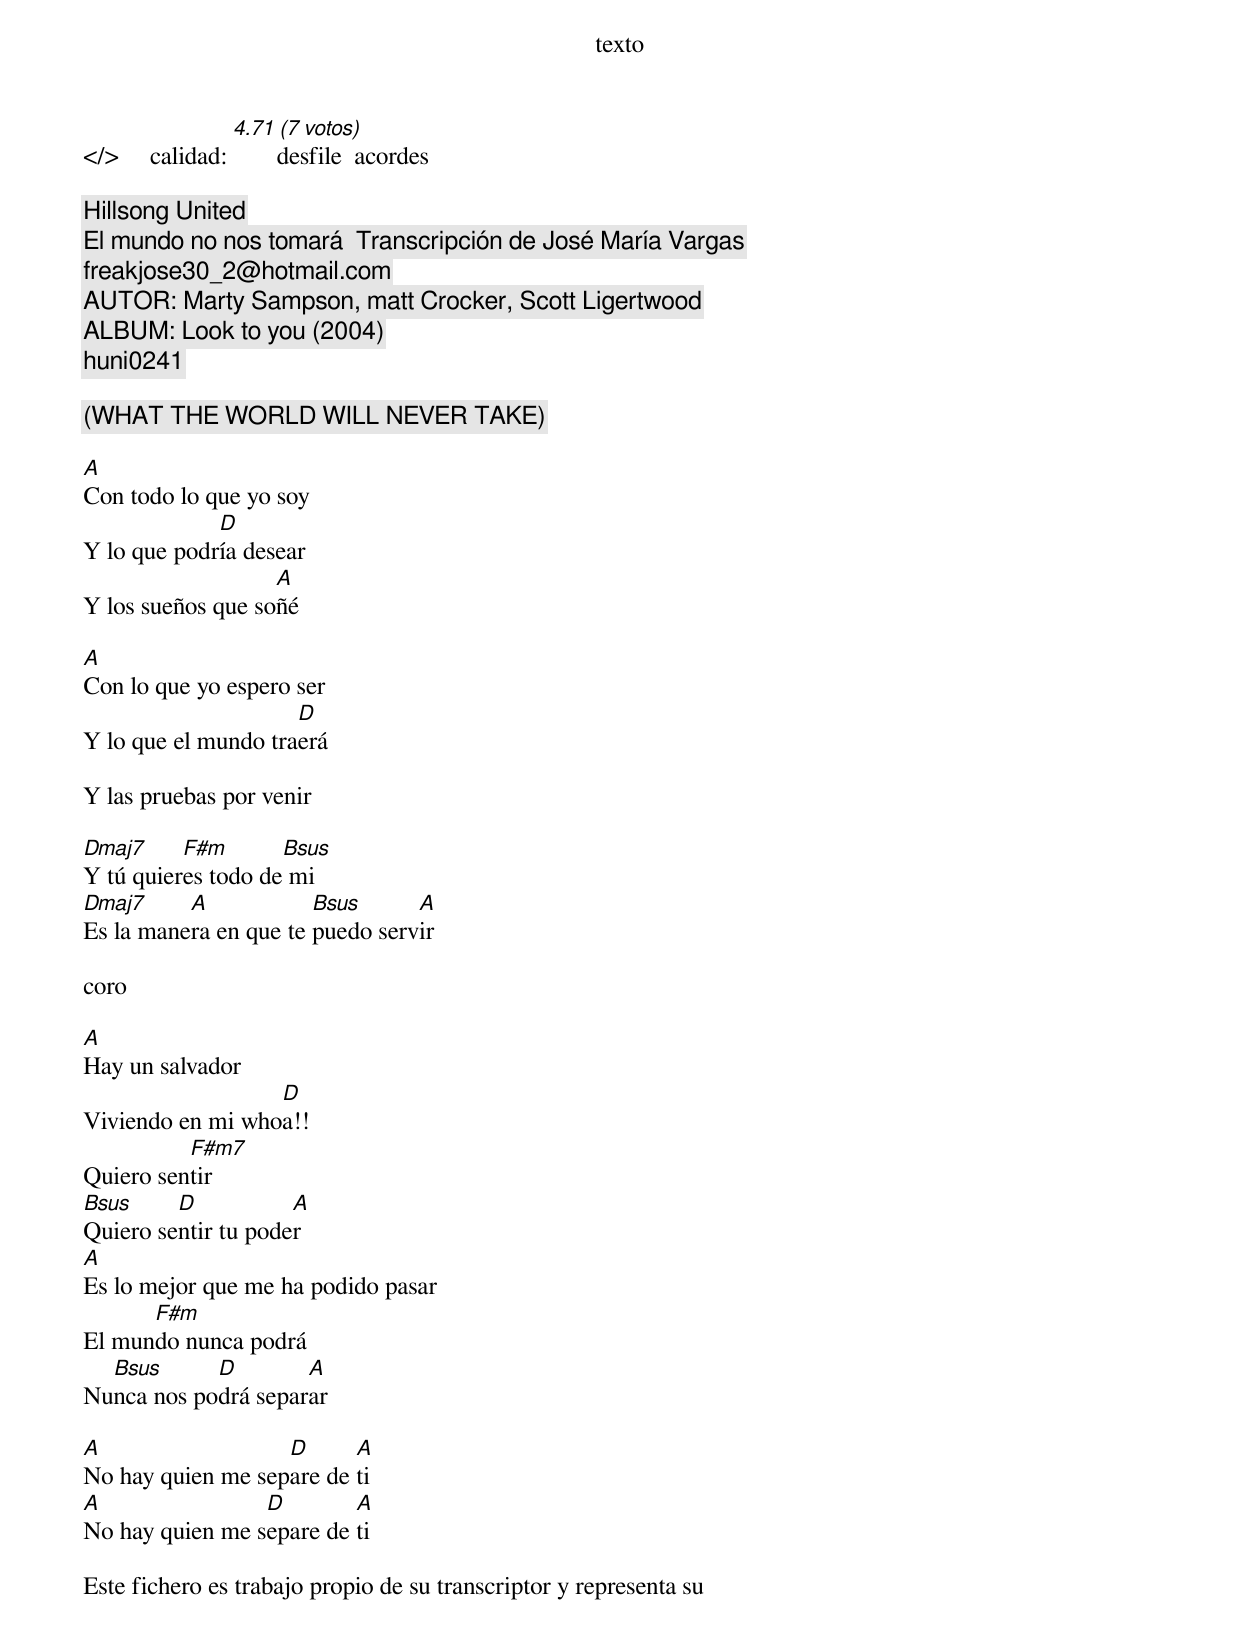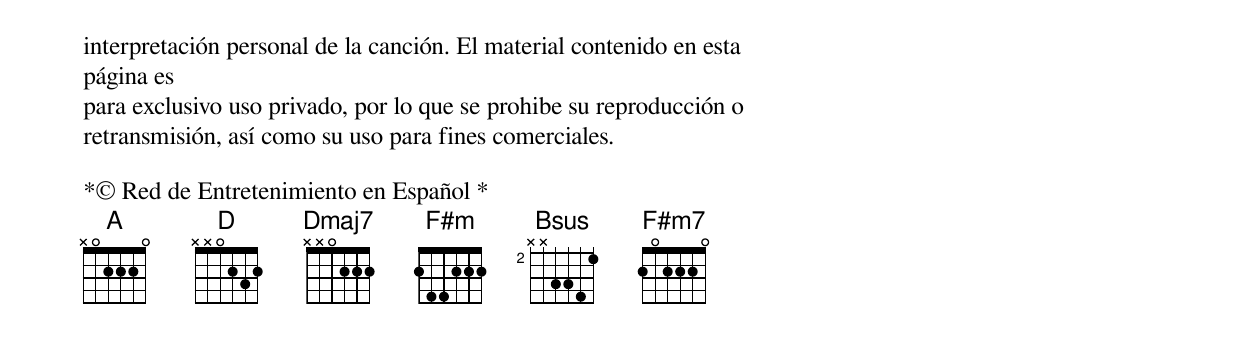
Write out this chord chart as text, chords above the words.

</> 	calidad: [4.71 (7 votos)] 	desfile <javascript:void(0)> acordes
<javascript:void(0)> texto <el_mundo_no_nos_tomara.txt>

Hillsong United
El mundo no nos tomará 	Transcripción de José María Vargas
freakjose30_2@hotmail.com
AUTOR: Marty Sampson, matt Crocker, Scott Ligertwood
ALBUM: Look to you (2004)
	huni0241

(WHAT THE WORLD WILL NEVER TAKE)

A
Con todo lo que yo soy
             D
Y lo que podría desear
                   A
Y los sueños que soñé

A
Con lo que yo espero ser
                     D
Y lo que el mundo traerá

Y las pruebas por venir

Dmaj7     F#m       Bsus
Y tú quieres todo de mi
Dmaj7     A            Bsus      A
Es la manera en que te puedo servir

coro

A
Hay un salvador
                  D
Viviendo en mi whoa!!
          F#m7
Quiero sentir
Bsus     D           A
Quiero sentir tu poder
A
Es lo mejor que me ha podido pasar
      F#m
El mundo nunca podrá
  Bsus      D        A
Nunca nos podrá separar

A                  D      A
No hay quien me separe de ti
A                D        A
No hay quien me separe de ti

Este fichero es trabajo propio de su transcriptor y representa su
interpretación personal de la canción. El material contenido en esta
página es
para exclusivo uso privado, por lo que se prohibe su reproducción o
retransmisión, así como su uso para fines comerciales.

*© Red de Entretenimiento en Español *
